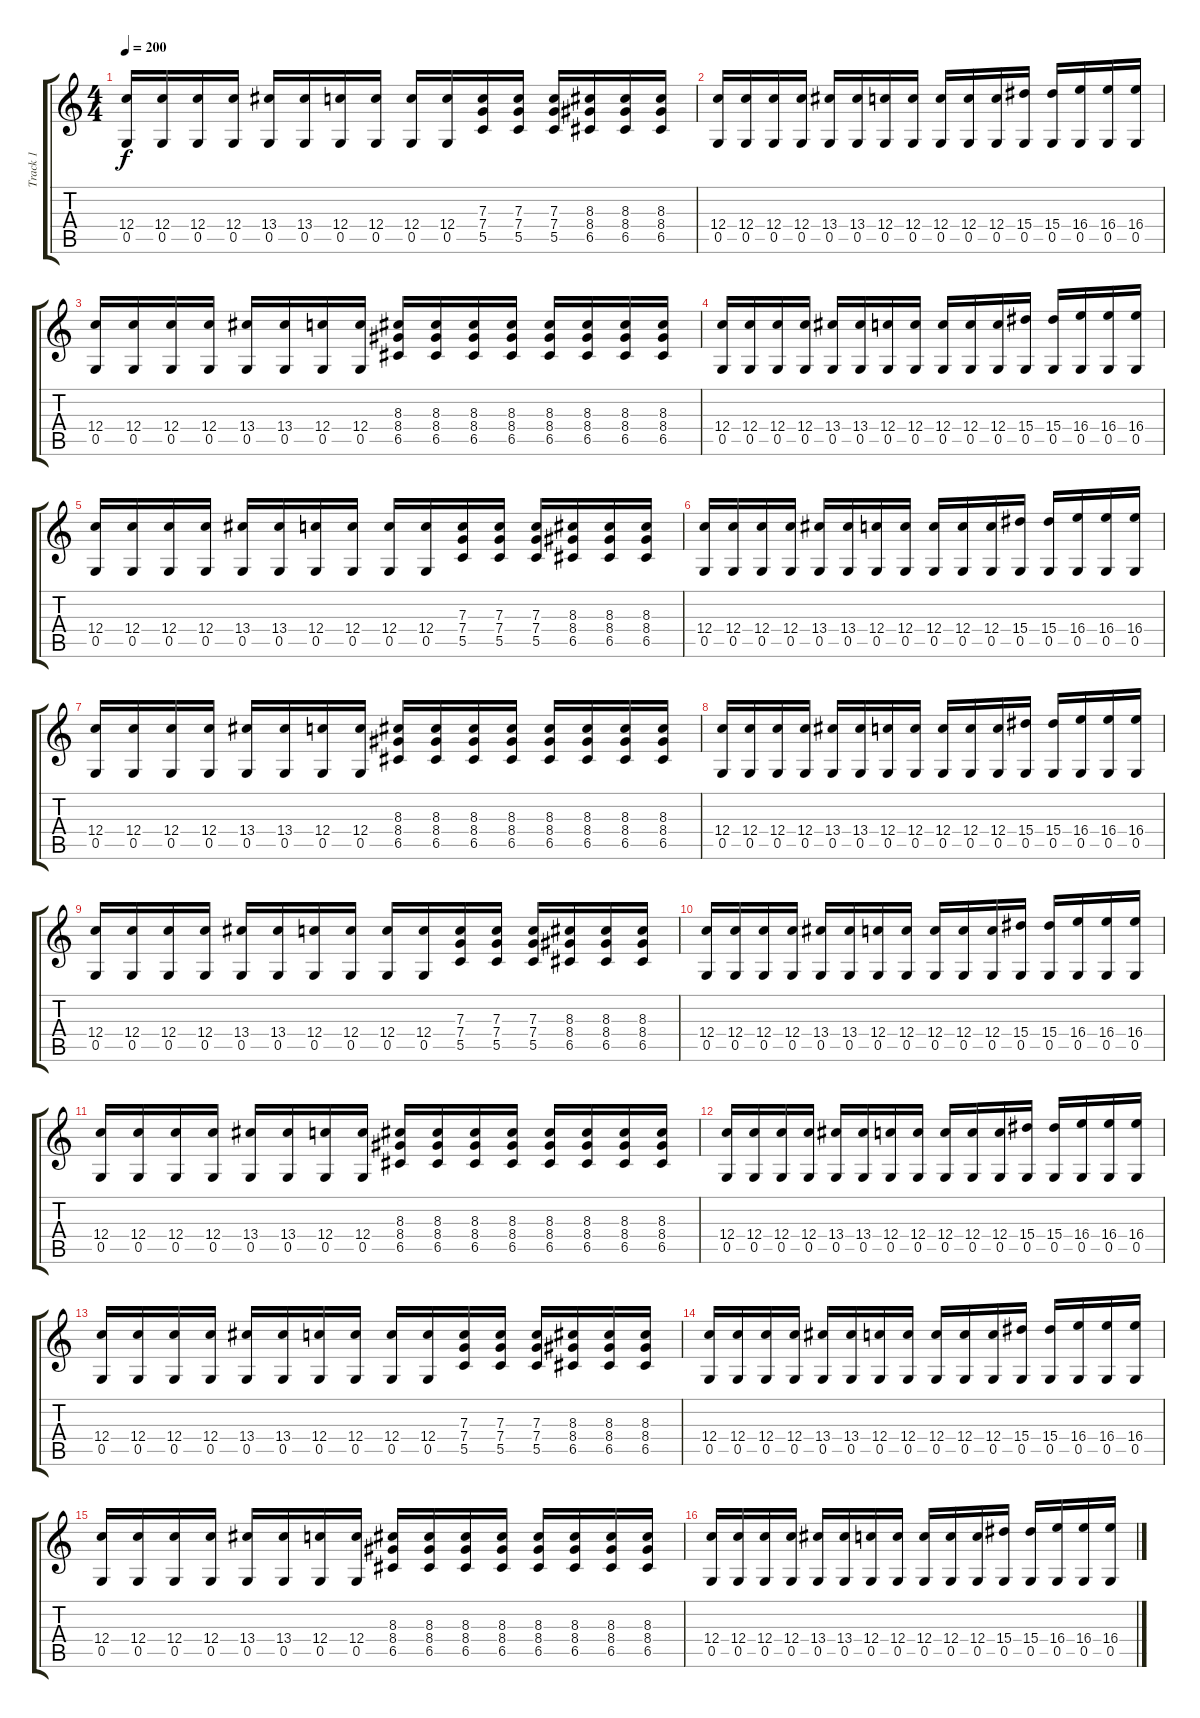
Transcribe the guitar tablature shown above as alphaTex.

\track ("Track 1" "Track 1") {instrument distortionguitar}
\staff {score tabs}
\tuning (D4 A3 F3 C3 G2 D2) {hide}
\ts (4 4)
\tempo 200
\clef g2
\ks c
(12.4 0.5).16{dy f} (12.4 0.5).16 (12.4 0.5).16 (12.4 0.5).16 (13.4 0.5).16 (13.4 0.5).16 (12.4 0.5).16 (12.4 0.5).16 (12.4 0.5).16 (12.4 0.5).16 (7.3 7.4 5.5).16 (7.3 7.4 5.5).16 (7.3 7.4 5.5).16 (8.3 8.4 6.5).16 (8.3 8.4 6.5).16 (8.3 8.4 6.5).16 |
(12.4 0.5).16 (12.4 0.5).16 (12.4 0.5).16 (12.4 0.5).16 (13.4 0.5).16 (13.4 0.5).16 (12.4 0.5).16 (12.4 0.5).16 (12.4 0.5).16 (12.4 0.5).16 (12.4 0.5).16 (15.4 0.5).16 (15.4 0.5).16 (16.4 0.5).16 (16.4 0.5).16 (16.4 0.5).16 |
(12.4 0.5).16 (12.4 0.5).16 (12.4 0.5).16 (12.4 0.5).16 (13.4 0.5).16 (13.4 0.5).16 (12.4 0.5).16 (12.4 0.5).16 (8.3 8.4 6.5).16 (8.3 8.4 6.5).16 (8.3 8.4 6.5).16 (8.3 8.4 6.5).16 (8.3 8.4 6.5).16 (8.3 8.4 6.5).16 (8.3 8.4 6.5).16 (8.3 8.4 6.5).16 |
(12.4 0.5).16 (12.4 0.5).16 (12.4 0.5).16 (12.4 0.5).16 (13.4 0.5).16 (13.4 0.5).16 (12.4 0.5).16 (12.4 0.5).16 (12.4 0.5).16 (12.4 0.5).16 (12.4 0.5).16 (15.4 0.5).16 (15.4 0.5).16 (16.4 0.5).16 (16.4 0.5).16 (16.4 0.5).16 |
(12.4 0.5).16 (12.4 0.5).16 (12.4 0.5).16 (12.4 0.5).16 (13.4 0.5).16 (13.4 0.5).16 (12.4 0.5).16 (12.4 0.5).16 (12.4 0.5).16 (12.4 0.5).16 (7.3 7.4 5.5).16 (7.3 7.4 5.5).16 (7.3 7.4 5.5).16 (8.3 8.4 6.5).16 (8.3 8.4 6.5).16 (8.3 8.4 6.5).16 |
(12.4 0.5).16 (12.4 0.5).16 (12.4 0.5).16 (12.4 0.5).16 (13.4 0.5).16 (13.4 0.5).16 (12.4 0.5).16 (12.4 0.5).16 (12.4 0.5).16 (12.4 0.5).16 (12.4 0.5).16 (15.4 0.5).16 (15.4 0.5).16 (16.4 0.5).16 (16.4 0.5).16 (16.4 0.5).16 |
(12.4 0.5).16 (12.4 0.5).16 (12.4 0.5).16 (12.4 0.5).16 (13.4 0.5).16 (13.4 0.5).16 (12.4 0.5).16 (12.4 0.5).16 (8.3 8.4 6.5).16 (8.3 8.4 6.5).16 (8.3 8.4 6.5).16 (8.3 8.4 6.5).16 (8.3 8.4 6.5).16 (8.3 8.4 6.5).16 (8.3 8.4 6.5).16 (8.3 8.4 6.5).16 |
(12.4 0.5).16 (12.4 0.5).16 (12.4 0.5).16 (12.4 0.5).16 (13.4 0.5).16 (13.4 0.5).16 (12.4 0.5).16 (12.4 0.5).16 (12.4 0.5).16 (12.4 0.5).16 (12.4 0.5).16 (15.4 0.5).16 (15.4 0.5).16 (16.4 0.5).16 (16.4 0.5).16 (16.4 0.5).16 |
(12.4 0.5).16 (12.4 0.5).16 (12.4 0.5).16 (12.4 0.5).16 (13.4 0.5).16 (13.4 0.5).16 (12.4 0.5).16 (12.4 0.5).16 (12.4 0.5).16 (12.4 0.5).16 (7.3 7.4 5.5).16 (7.3 7.4 5.5).16 (7.3 7.4 5.5).16 (8.3 8.4 6.5).16 (8.3 8.4 6.5).16 (8.3 8.4 6.5).16 |
(12.4 0.5).16 (12.4 0.5).16 (12.4 0.5).16 (12.4 0.5).16 (13.4 0.5).16 (13.4 0.5).16 (12.4 0.5).16 (12.4 0.5).16 (12.4 0.5).16 (12.4 0.5).16 (12.4 0.5).16 (15.4 0.5).16 (15.4 0.5).16 (16.4 0.5).16 (16.4 0.5).16 (16.4 0.5).16 |
(12.4 0.5).16 (12.4 0.5).16 (12.4 0.5).16 (12.4 0.5).16 (13.4 0.5).16 (13.4 0.5).16 (12.4 0.5).16 (12.4 0.5).16 (8.3 8.4 6.5).16 (8.3 8.4 6.5).16 (8.3 8.4 6.5).16 (8.3 8.4 6.5).16 (8.3 8.4 6.5).16 (8.3 8.4 6.5).16 (8.3 8.4 6.5).16 (8.3 8.4 6.5).16 |
(12.4 0.5).16 (12.4 0.5).16 (12.4 0.5).16 (12.4 0.5).16 (13.4 0.5).16 (13.4 0.5).16 (12.4 0.5).16 (12.4 0.5).16 (12.4 0.5).16 (12.4 0.5).16 (12.4 0.5).16 (15.4 0.5).16 (15.4 0.5).16 (16.4 0.5).16 (16.4 0.5).16 (16.4 0.5).16 |
(12.4 0.5).16 (12.4 0.5).16 (12.4 0.5).16 (12.4 0.5).16 (13.4 0.5).16 (13.4 0.5).16 (12.4 0.5).16 (12.4 0.5).16 (12.4 0.5).16 (12.4 0.5).16 (7.3 7.4 5.5).16 (7.3 7.4 5.5).16 (7.3 7.4 5.5).16 (8.3 8.4 6.5).16 (8.3 8.4 6.5).16 (8.3 8.4 6.5).16 |
(12.4 0.5).16 (12.4 0.5).16 (12.4 0.5).16 (12.4 0.5).16 (13.4 0.5).16 (13.4 0.5).16 (12.4 0.5).16 (12.4 0.5).16 (12.4 0.5).16 (12.4 0.5).16 (12.4 0.5).16 (15.4 0.5).16 (15.4 0.5).16 (16.4 0.5).16 (16.4 0.5).16 (16.4 0.5).16 |
(12.4 0.5).16 (12.4 0.5).16 (12.4 0.5).16 (12.4 0.5).16 (13.4 0.5).16 (13.4 0.5).16 (12.4 0.5).16 (12.4 0.5).16 (8.3 8.4 6.5).16 (8.3 8.4 6.5).16 (8.3 8.4 6.5).16 (8.3 8.4 6.5).16 (8.3 8.4 6.5).16 (8.3 8.4 6.5).16 (8.3 8.4 6.5).16 (8.3 8.4 6.5).16 |
(12.4 0.5).16 (12.4 0.5).16 (12.4 0.5).16 (12.4 0.5).16 (13.4 0.5).16 (13.4 0.5).16 (12.4 0.5).16 (12.4 0.5).16 (12.4 0.5).16 (12.4 0.5).16 (12.4 0.5).16 (15.4 0.5).16 (15.4 0.5).16 (16.4 0.5).16 (16.4 0.5).16 (16.4 0.5).16
